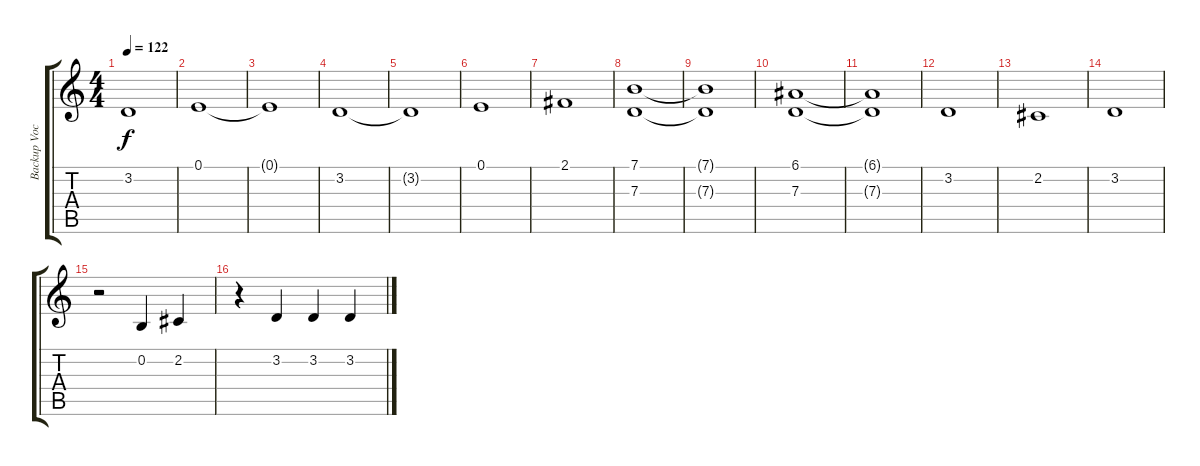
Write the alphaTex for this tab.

\track ("Backup Vocals 2" "Backup Voc") {instrument choiraahs}
\staff {score tabs}
\tuning (E4 B3 G3 D3 A2 E2) {hide}
\ts (4 4)
\tempo 122
\clef g2
\ks c
3.2{t}.1{dy f} |
0.1.1 |
0.1{t}.1 |
3.2.1 |
3.2{t}.1 |
0.1.1 |
2.1.1 |
(7.1 7.3).1 |
(7.1{t} 7.3{t}).1 |
(6.1 7.3).1 |
(6.1{t} 7.3{t}).1 |
3.2.1 |
2.2.1 |
3.2.1 |
r.2 0.2.4 2.2.4 |
r.4 3.2.4 3.2.4 3.2.4
